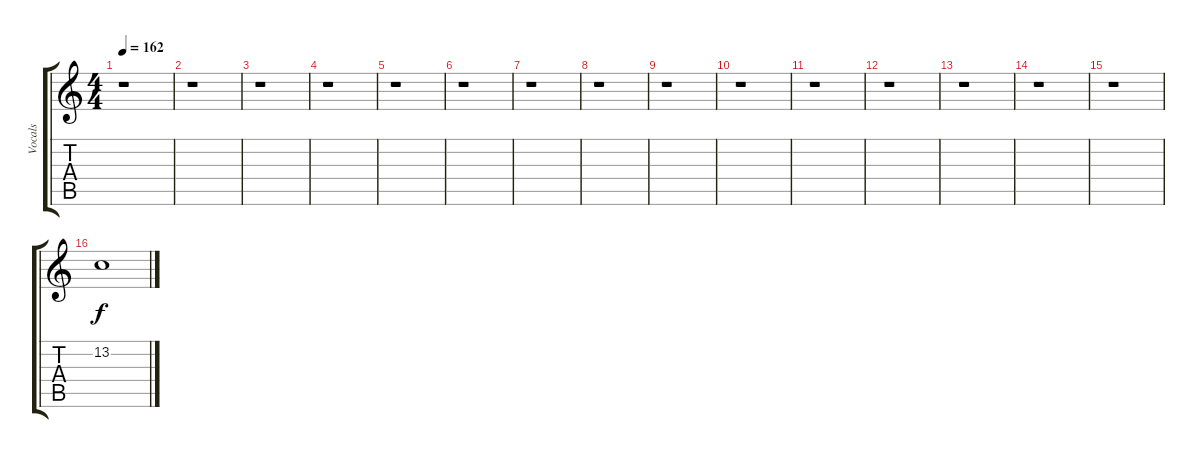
\track ("Vocals" "Vocals") {instrument lead2sawtooth}
\staff {score tabs}
\tuning (E4 B3 G3 D3 A2 E2) {hide}
\ts (4 4)
\tempo 162
\clef g2
\ks c
r.1{dy f} |
r.1 |
r.1 |
r.1 |
r.1 |
r.1 |
r.1 |
\section ("" "")
r.1 |
r.1 |
r.1 |
r.1 |
r.1 |
r.1 |
r.1 |
r.1 |
\section ("" "")
13.2.1
